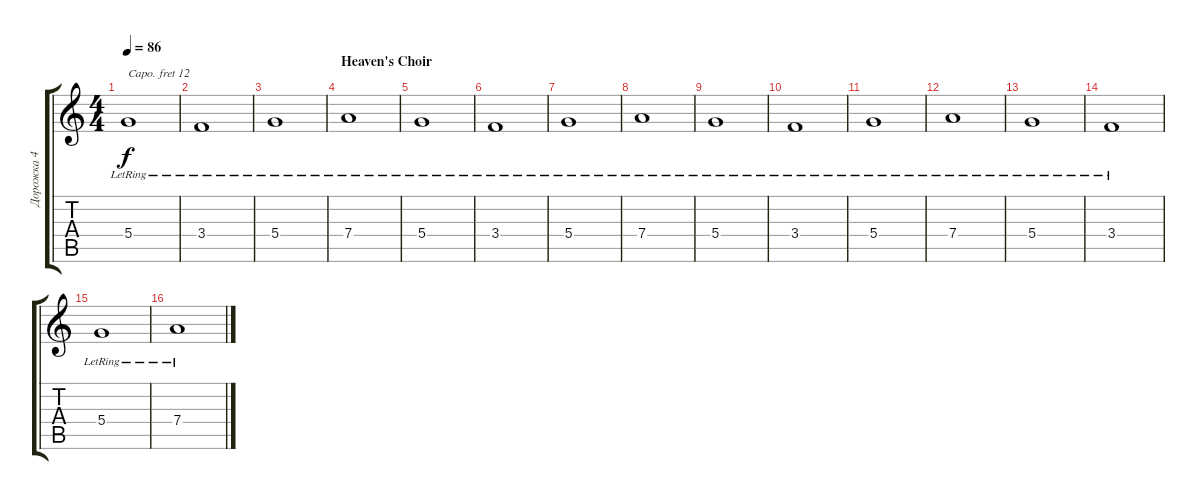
\track ("Дорожка 4" "Дорожка 4") {instrument cello}
\staff {score tabs}
\capo 12
\tuning (E4 B3 G3 D3 A2 E2) {hide}
\ts (4 4)
\tempo 86
\clef g2
\ks c
5.4{lr}.1{dy f} |
3.4{lr}.1 |
5.4{lr}.1 |
\section ("" "Heaven's Choir")
7.4{lr}.1{volume 5} |
5.4{lr}.1 |
3.4{lr}.1 |
5.4{lr}.1 |
7.4{lr}.1 |
5.4{lr}.1 |
3.4{lr}.1 |
5.4{lr}.1 |
7.4{lr}.1 |
5.4{lr}.1 |
3.4{lr}.1 |
5.4{lr}.1 |
7.4{lr}.1
